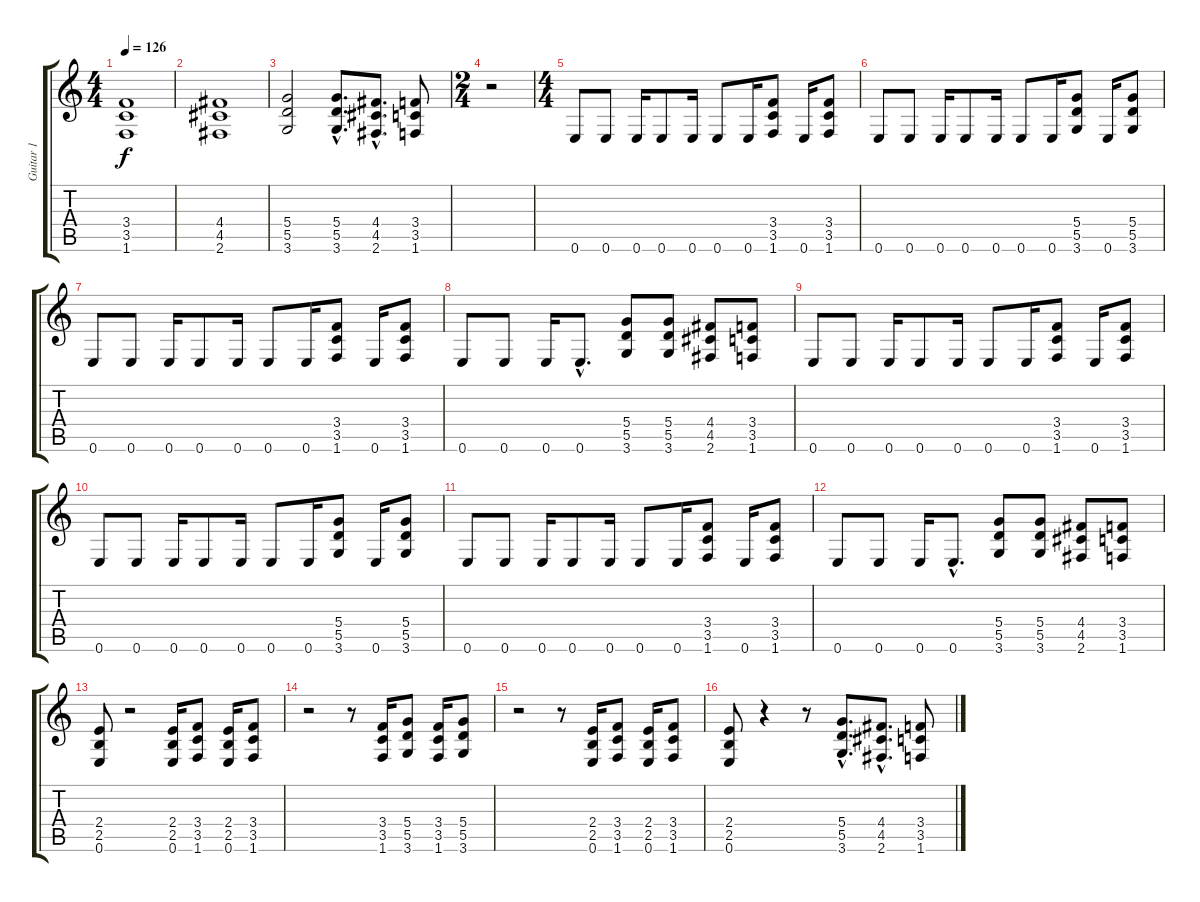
\track ("Guitar 1" "Guitar 1") {instrument distortionguitar}
\staff {score tabs}
\tuning (E4 B3 G3 D3 A2 E2) {hide}
\ts (4 4)
\tempo 126
\clef g2
\ks c
(3.4 3.5 1.6).1{dy f} |
(4.4 4.5 2.6).1 |
(5.4 5.5 3.6).2 (5.4{hac} 5.5{hac} 3.6{hac}).8{d} (4.4{hac} 4.5{hac} 2.6{hac}).8{d} (3.4 3.5 1.6).8 |
\ts (2 4)
r.2 |
\ts (4 4)
0.6.8 0.6.8 0.6.16 0.6.8 0.6.16 0.6.8 0.6.16 (3.4 3.5 1.6).8 0.6.16 (3.4 3.5 1.6).8 |
0.6.8 0.6.8 0.6.16 0.6.8 0.6.16 0.6.8 0.6.16 (5.4 5.5 3.6).8 0.6.16 (5.4 5.5 3.6).8 |
0.6.8 0.6.8 0.6.16 0.6.8 0.6.16 0.6.8 0.6.16 (3.4 3.5 1.6).8 0.6.16 (3.4 3.5 1.6).8 |
0.6.8 0.6.8 0.6.16 0.6{hac}.8{d} (5.4 5.5 3.6).8 (5.4 5.5 3.6).8 (4.4 4.5 2.6).8 (3.4 3.5 1.6).8 |
0.6.8 0.6.8 0.6.16 0.6.8 0.6.16 0.6.8 0.6.16 (3.4 3.5 1.6).8 0.6.16 (3.4 3.5 1.6).8 |
0.6.8 0.6.8 0.6.16 0.6.8 0.6.16 0.6.8 0.6.16 (5.4 5.5 3.6).8 0.6.16 (5.4 5.5 3.6).8 |
0.6.8 0.6.8 0.6.16 0.6.8 0.6.16 0.6.8 0.6.16 (3.4 3.5 1.6).8 0.6.16 (3.4 3.5 1.6).8 |
0.6.8 0.6.8 0.6.16 0.6{hac}.8{d} (5.4 5.5 3.6).8 (5.4 5.5 3.6).8 (4.4 4.5 2.6).8 (3.4 3.5 1.6).8 |
(2.4 2.5 0.6).8 r.2 (2.4 2.5 0.6).16 (3.4 3.5 1.6).8 (2.4 2.5 0.6).16 (3.4 3.5 1.6).8 |
r.2 r.8 (3.4 3.5 1.6).16 (5.4 5.5 3.6).8 (3.4 3.5 1.6).16 (5.4 5.5 3.6).8 |
r.2 r.8 (2.4 2.5 0.6).16 (3.4 3.5 1.6).8 (2.4 2.5 0.6).16 (3.4 3.5 1.6).8 |
(2.4 2.5 0.6).8 r.4 r.8 (5.4{hac} 5.5{hac} 3.6{hac}).8{d} (4.4{hac} 4.5{hac} 2.6{hac}).8{d} (3.4 3.5 1.6).8
